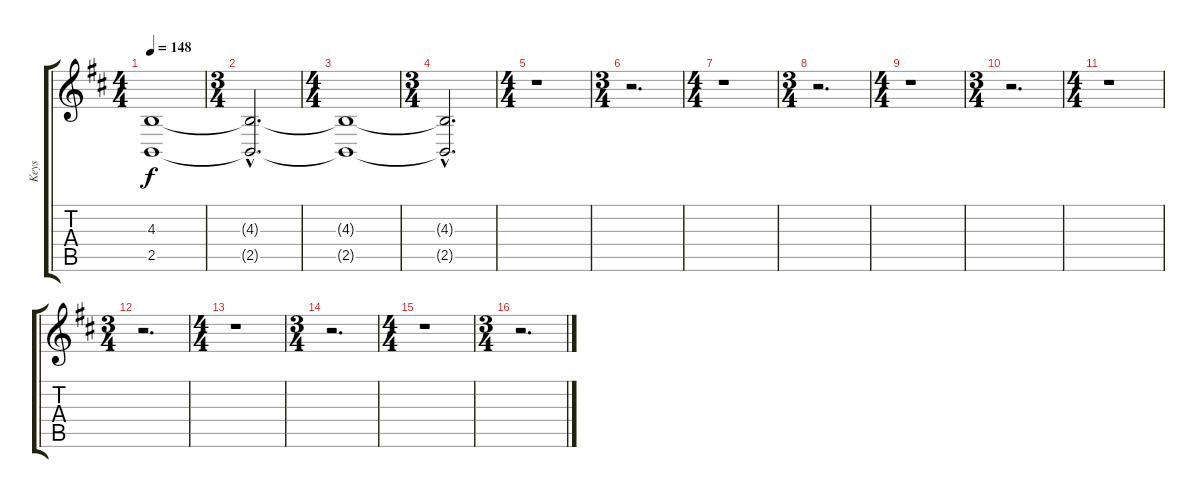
\track ("Keys" "Keys") {instrument choiraahs}
\staff {score tabs}
\tuning (E4 B3 G3 D3 A2 E2) {hide}
\ts (4 4)
\tempo 148
\clef g2
\ks d
(4.3{t} 2.5{t}).1{dy f} |
\ts (3 4)
(4.3{hac t} 2.5{hac t}).2{d} |
\ts (4 4)
(4.3{t} 2.5{t}).1 |
\ts (3 4)
(4.3{hac t} 2.5{hac t}).2{d} |
\ts (4 4)
r.1 |
\ts (3 4)
r.2{d} |
\ts (4 4)
r.1 |
\ts (3 4)
r.2{d} |
\ts (4 4)
r.1 |
\ts (3 4)
r.2{d} |
\ts (4 4)
r.1 |
\ts (3 4)
r.2{d} |
\ts (4 4)
r.1 |
\ts (3 4)
r.2{d} |
\ts (4 4)
r.1 |
\ts (3 4)
r.2{d}
